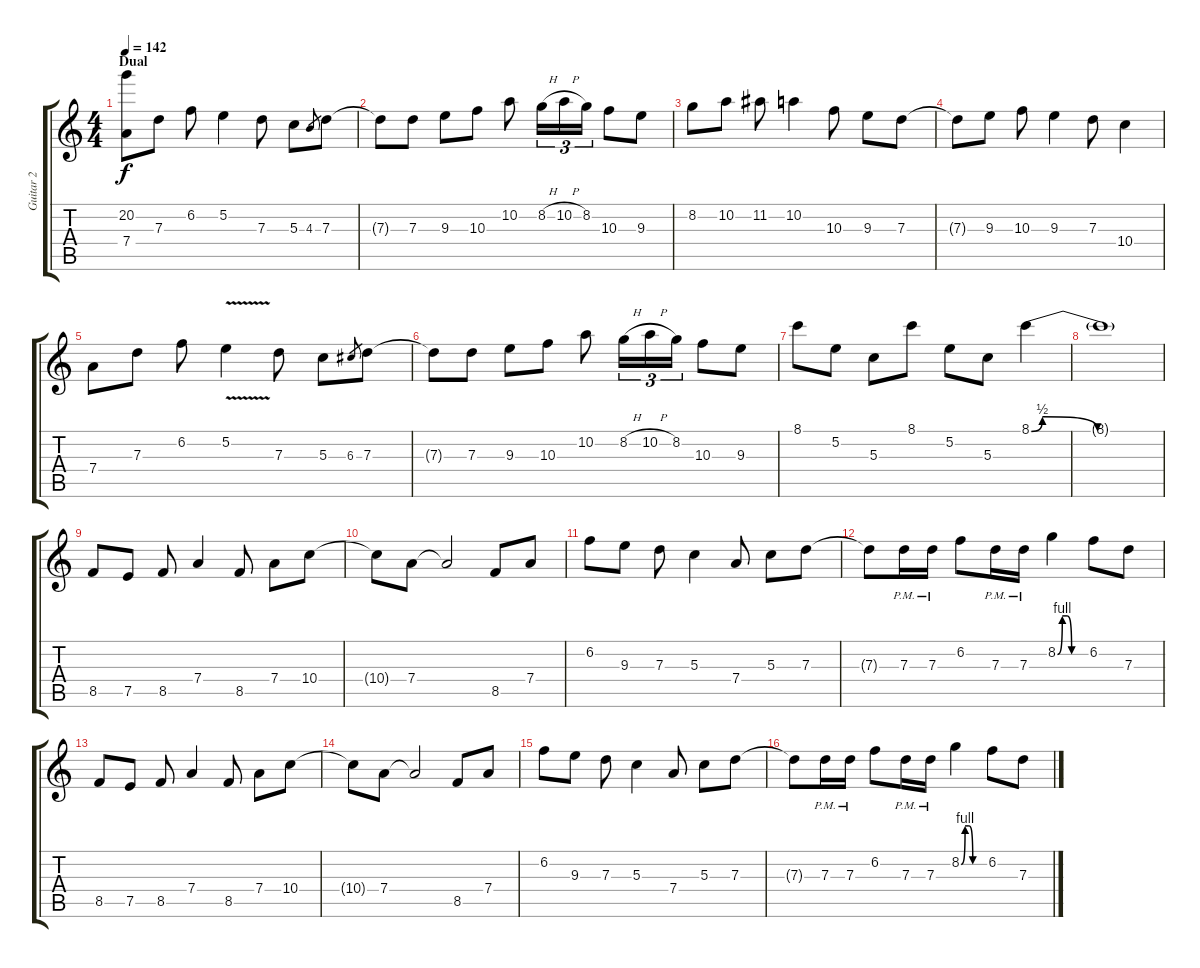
\track ("Guitar 2" "Guitar 2") {instrument distortionguitar}
\staff {score tabs}
\tuning (E4 B3 G3 D3 A2 D2) {hide}
\ts (4 4)
\section ("" "Dual")
\tempo 142
\clef g2
\ks c
(20.2{t} 7.4).8{dy f} 7.3.8 6.2.8 5.2.4 7.3.8 5.3.8 4.3.8{gr} 7.3.8 |
7.3{t}.8 7.3.8 9.3.8 10.3.8 10.2.8 8.2{h}.16{tu (3 2)} 10.2{h}.16{tu (3 2)} 8.2.16{tu (3 2)} 10.3.8 9.3.8 |
8.2.8 10.2.8 11.2.8 10.2.4 10.3.8 9.3.8 7.3.8 |
7.3{t}.8 9.3.8 10.3.8 9.3.4 7.3.8 10.4.4 |
7.4.8 7.3.8 6.2.8 5.2{v}.4 7.3.8 5.3.8 6.3.8{gr} 7.3.8 |
7.3{t}.8 7.3.8 9.3.8 10.3.8 10.2.8 8.2{h}.16{tu (3 2)} 10.2{h}.16{tu (3 2)} 8.2.16{tu (3 2)} 10.3.8 9.3.8 |
8.1.8 5.2.8 5.3.8 8.1.8 5.2.8 5.3.8 8.1{be (custom 0 0 5 2 30 0 60 0)}.4 |
8.1{t}.1 |
8.5.8 7.5.8 8.5.8 7.4.4 8.5.8 7.4.8 10.4.8 |
10.4{t}.8 7.4.8 7.4{t}.2 8.5.8 7.4.8 |
6.2.8 9.3.8 7.3.8 5.3.4 7.4.8 5.3.8 7.3.8 |
7.3{t}.8 7.3{pm}.16 7.3{pm}.16 6.2.8 7.3{pm}.16 7.3{pm}.16 8.2{be (custom 0 0 10 4 20 4 30 0 60 0)}.4 6.2.8 7.3.8 |
8.5.8 7.5.8 8.5.8 7.4.4 8.5.8 7.4.8 10.4.8 |
10.4{t}.8 7.4.8 7.4{t}.2 8.5.8 7.4.8 |
6.2.8 9.3.8 7.3.8 5.3.4 7.4.8 5.3.8 7.3.8 |
7.3{t}.8 7.3{pm}.16 7.3{pm}.16 6.2.8 7.3{pm}.16 7.3{pm}.16 8.2{be (custom 0 0 10 4 20 4 30 0 60 0)}.4 6.2.8 7.3.8
